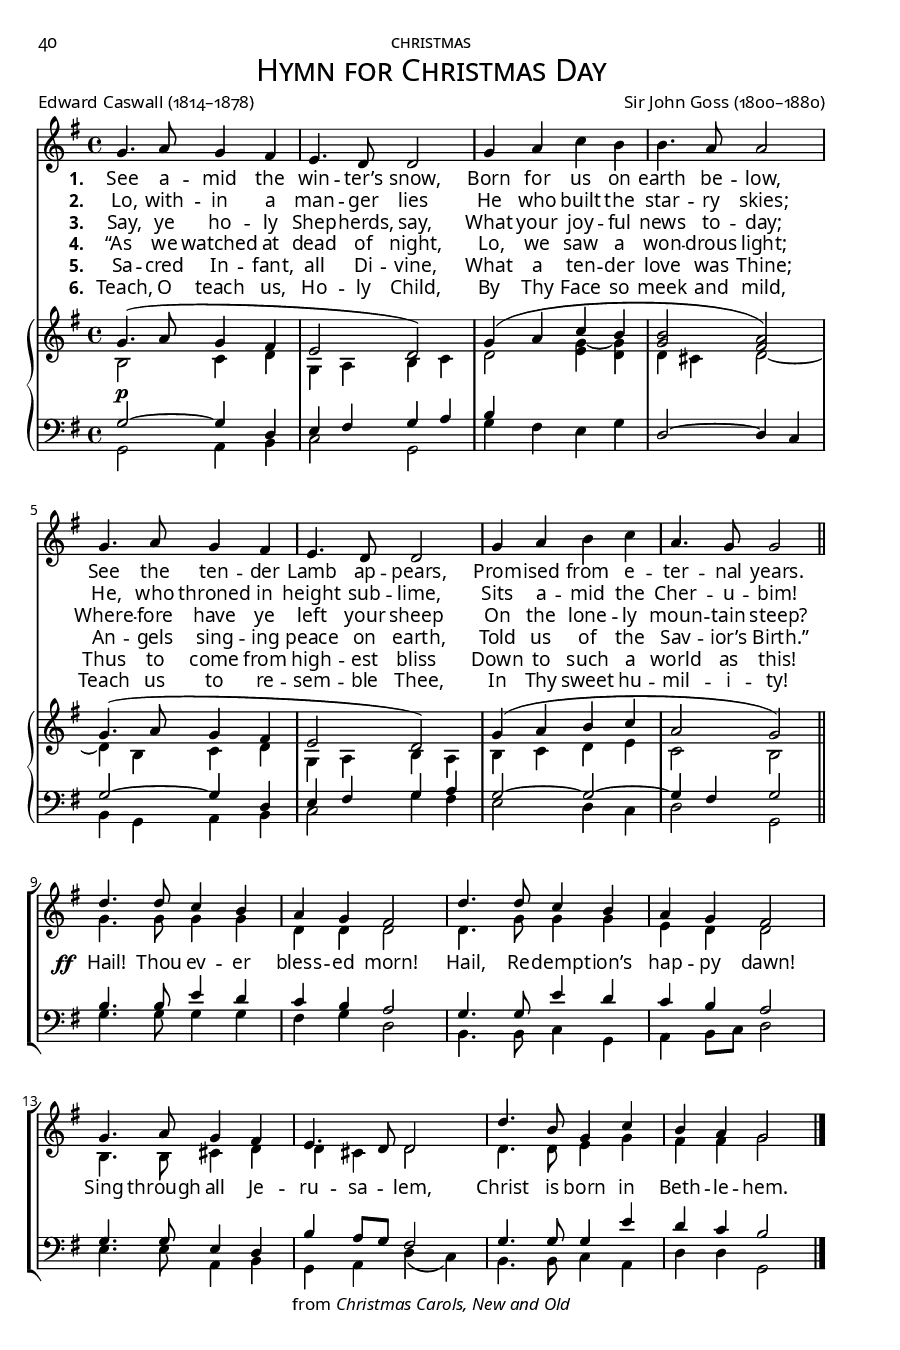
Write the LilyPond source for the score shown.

\version "2.14.2"
\include "util.ly"
#(set-global-staff-size 15) \paper{ #(define fonts (make-pango-font-tree "GoudyOlSt BT" "Garamond Premier Pro" "Garamond Premier Pro" (/ 15 20))) }
\header {
  title = \markup{\override #'(font-name . "Garamond Premr Pro Smbd Subh"){ \abs-fontsize #15 \smallCapsOldStyle"Hymn for Christmas Day"}}
  poet = \markup\oldStyleNum"Edward Caswall (1814–1878)"
  composer = \markup\oldStyleNum"Sir John Goss (1800–1880)"
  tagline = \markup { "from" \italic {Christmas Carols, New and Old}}
}
\paper {
  %print-all-headers = ##f
  paper-height = 9\in
  paper-width = 6\in
  indent = 0\in
  %system-system-spacing = #'((basic-distance . 10) (padding . 0))
  system-system-spacing =
    #'((basic-distance . 0)
       (minimum-distance . 0)
       (padding . -5)
       (stretchability . 100))
  ragged-last-bottom = ##f
  ragged-bottom = ##f
  two-sided = ##t
  inner-margin = 0.5\in
  outer-margin = 0.25\in
  top-margin = 0.25\in
  bottom-margin = 0.25\in
  first-page-number = #040
  print-first-page-number = ##t
  headerLine = \markup{ \smallCapsOldStyle"christmas"}
  oddHeaderMarkup = \markup\fill-line{
     \abs-fontsize #8.5
     \combine 
        \fill-line{"" \on-the-fly #print-page-number-check-first
        \oldStylePageNum""
        }
        \fill-line{\headerLine}
  }
  evenHeaderMarkup = \markup {
     \abs-fontsize #8.5
     \combine
        \on-the-fly #print-page-number-check-first
        \oldStylePageNum""
        \fill-line{\headerLine}
  }
}
global = {
  \key g \major
  \time 4/4
  \autoBeamOff
  \override DynamicLineSpanner #'staff-padding = #0.0
  \override DynamicLineSpanner #'Y-extent = #'(0 . 0)
}

sopMusic = \relative c' {
  s1*8
  
  d'4. d8 c4 b |
  a g fis2 |
  d'4. d8 c4 b |
  a g fis2 |
  
  g4. a8 g4 fis |
  e4. d8 d2 |
  d'4. b8 g4 c |
  b a g2 \bar "|."
}
sopWords = \lyricmode {
  
}

altoMusic = \relative c' {
  \oneVoice
  g'4. a8 g4 fis |
  e4. d8 d2 |
  g4 a c b |
  b4. a8 a2 |
  
  g4. a8 g4 fis |
  e4. d8 d2 |
  g4 a b c |
  a4. g8 g2 \bar "||" \break

  \voiceTwo
  
  g4. g8 g4 g |
  d d d2 |
  d4. g8 g4 g |
  e d d2 |
  
  b4. b8 cis4 d |
  d4 cis d2 |
  d4. d8 e4 g |
  fis fis g2 \bar "|."
}
altoWords = {
  \dropLyricsV
  \lyricmode {
    \set stanza = #"1. "
    See a -- mid the win -- ter’s snow,
    Born for us on earth be -- low,
    See the ten -- der Lamb ap -- pears,
    Prom -- ised from e -- ter -- nal years.
  }
  \break
  \set stanza = \markup\dynamic"ff "
  \lyricmode{
    \dropLyricsVII
    Hail! Thou ev -- er bless -- ed morn!
    Hail, Re -- demp -- tion’s hap -- py dawn!
    \dropLyricsIV
    \set associatedVoice = "basses"
    Sing through all Je -- ru --
    \unset associatedVoice sa -- lem,
    Christ is born in Beth -- le -- hem.
  }
}
altoWordsII = \lyricmode {
  \dropLyricsV
%\markup\italic
  \set stanza = #"2. "
  Lo, with -- in a man -- ger lies
  He who built the star -- ry skies;
  He, who throned in height sub -- lime,
  Sits a -- mid the Cher -- u -- bim!
}
altoWordsIII = \lyricmode {
  \dropLyricsV
  \set stanza = #"3. "
  Say, ye ho -- ly Shep -- herds, say,
  What your joy -- ful news to -- day;
  Where -- fore have ye left your sheep
  On the lone -- ly moun -- tain steep?
}
altoWordsIV = \lyricmode {
  \dropLyricsV
  \set stanza = #"4. "
  “As we watched at dead of night,
  Lo, we saw a won -- drous light;
  An -- gels sing -- ing peace on earth,
  Told us of the Sav -- ior’s  Birth.”
}
altoWordsV = \lyricmode {
  \dropLyricsV
  \set stanza = #"5. "
  Sa -- cred In -- fant, all Di -- vine,
  What a ten -- der love was Thine;
  Thus to come from high -- est bliss
  Down to such a world as this!
}
altoWordsVI = \lyricmode {
  \dropLyricsV
  \set stanza = #"6. "
  Teach, O teach us, Ho -- ly Child,
  By Thy Face so meek and mild,
  Teach us to re -- sem -- ble Thee,
  In Thy sweet hu -- mil -- i -- ty!
}
tenorMusic = \relative c' {
  s1*8
  
  b4. b8 e4 d |
  c b a2 |
  g4. g8 e'4 d |
  c b a2 |
  
  g4. g8 e4 d |
  b' a8[ g] fis2 |
  g4. g8 g4 e' |
  d c b2 \bar "|."
}
tenorWords = \lyricmode {

}

bassMusic = \relative c {
  s1*8 
  
  g'4. g8 g4 g |
  fis g d2 |
  b4. b8 c4 g |
  a b8[ c] d2 |
  
  e4. e8 a,4 b |
  g a d( c) |
  b4. b8 c4 a |
  d d g,2 \bar "|."
}
bassWords = \lyricmode {

}

pianoRH = \relative c' {
  << \new Voice {
        \voiceOne
        \global
        g'4.( a8 g4 |
        fis e2 d) |
        g4( a c b |
        <b g>2 <a fis>) |
        
        g4.( a8 g4 fis |
        e2 d) |
        g4( a b c a2 g) \bar "||"
     }
     \new Voice {
        \voiceTwo
        \global
        b,2 c4 d |
        g, a b c |
        d2 <g~ e>4 <g d> |
        d4 cis d2~ |
        
        d4 b c d |
        g, a b a |
        b c d e |
        c2 b \bar "||"
     }
  >>
}
pianoLH = \relative c' {
  << \new Voice {
        \voiceOne
        \global
        g2~^\p g4 d |
        e fis g a |
        b s2. |
        d,2~ d4 c |
        
        g'2~ g4 d |
        e fis g a |
        g2~ g~ |
        g4 fis g2 \bar "||"
     }
     \new Voice {
        \voiceTwo
        \global
        g,2 a4 b |
        c2 g |
        g'4 fis e g |
        s1 |
        
        b,4 g a b |
        c2 g'4 fis |
        e2 d4 c |
        d2 g, \bar "||"
     }
  >>
}

\score {
  <<
   \new ChoirStaff <<
%    \new Lyrics = sopranos \with { \override VerticalAxisGroup #'nonstaff-relatedstaff-spacing = #'((basic-distance . 1)) }
    \new Staff = women <<
      \new Voice = "sopranos" { \voiceOne << \global \sopMusic >> }
      \new Voice = "altos" { \voiceTwo << \global \altoMusic >> }
    >>
   \new Staff = men <<
      \clef bass
      \new Voice = "tenors" { \voiceOne << \global \tenorMusic >> }
      \new Voice = "basses" { \voiceTwo << \global \bassMusic >> }
    >>
    \new Lyrics \with { alignAboveContext = #"women" \override VerticalAxisGroup #'nonstaff-relatedstaff-spacing = #'((basic-distance . 1))} \lyricsto "sopranos" \sopWords
     \new Lyrics = "altosVI"  \with { alignBelowContext = #"women" \override VerticalAxisGroup #'nonstaff-relatedstaff-spacing = #'((basic-distance . 1))} \lyricsto "altos" \altoWordsVI
    \new Lyrics = "altosV"  \with { alignBelowContext = #"women" \override VerticalAxisGroup #'nonstaff-relatedstaff-spacing = #'((basic-distance . 1))} \lyricsto "altos" \altoWordsV
    \new Lyrics = "altosIV"  \with { alignBelowContext = #"women" \override VerticalAxisGroup #'nonstaff-relatedstaff-spacing = #'((basic-distance . 1))} \lyricsto "altos" \altoWordsIV
    \new Lyrics = "altosIII"  \with { alignBelowContext = #"women" \override VerticalAxisGroup #'nonstaff-relatedstaff-spacing = #'((basic-distance . 1))} \lyricsto "altos" \altoWordsIII
    \new Lyrics = "altosII"  \with { alignBelowContext = #"women" \override VerticalAxisGroup #'nonstaff-relatedstaff-spacing = #'((basic-distance . 1))} \lyricsto "altos" \altoWordsII
    \new Lyrics = "altos"  \with { alignBelowContext = #"women" \override VerticalAxisGroup #'nonstaff-relatedstaff-spacing = #'((basic-distance . 1))} \lyricsto "altos" \altoWords
    \new Lyrics \with { alignAboveContext = #"men" \override VerticalAxisGroup #'nonstaff-relatedstaff-spacing = #'((basic-distance . 1)) } \lyricsto "tenors" \tenorWords
    \new Lyrics \with { alignBelowContext = #"men" \override VerticalAxisGroup #'nonstaff-relatedstaff-spacing = #'((basic-distance . 1)) } \lyricsto "basses" \bassWords
  >>
    \new PianoStaff << \new Staff { \new Voice { 
    \set Staff.midiInstrument = "piano" \pianoRH } } \new Staff { \clef "bass" 
    \set Staff.midiInstrument = "piano" \pianoLH } >>
  >>
  \layout {
    \context {
      \Score
      %\override SpacingSpanner #'base-shortest-duration = #(ly:make-moment 1 8)
      %\override SpacingSpanner #'common-shortest-duration = #(ly:make-moment 1 4)
    }
    \context {
      % Remove all empty staves
      \Staff \RemoveEmptyStaves \override VerticalAxisGroup #'remove-first = ##t
    }
    \context {
      \Lyrics
      \override LyricText #'X-offset = #center-on-word
    }
  }
  \midi {
    \tempo 4 = 100
    \set Staff.midiInstrument = "flute"
  
    \context {
      \Voice
      \remove "Dynamic_performer"
    }
  }
}
